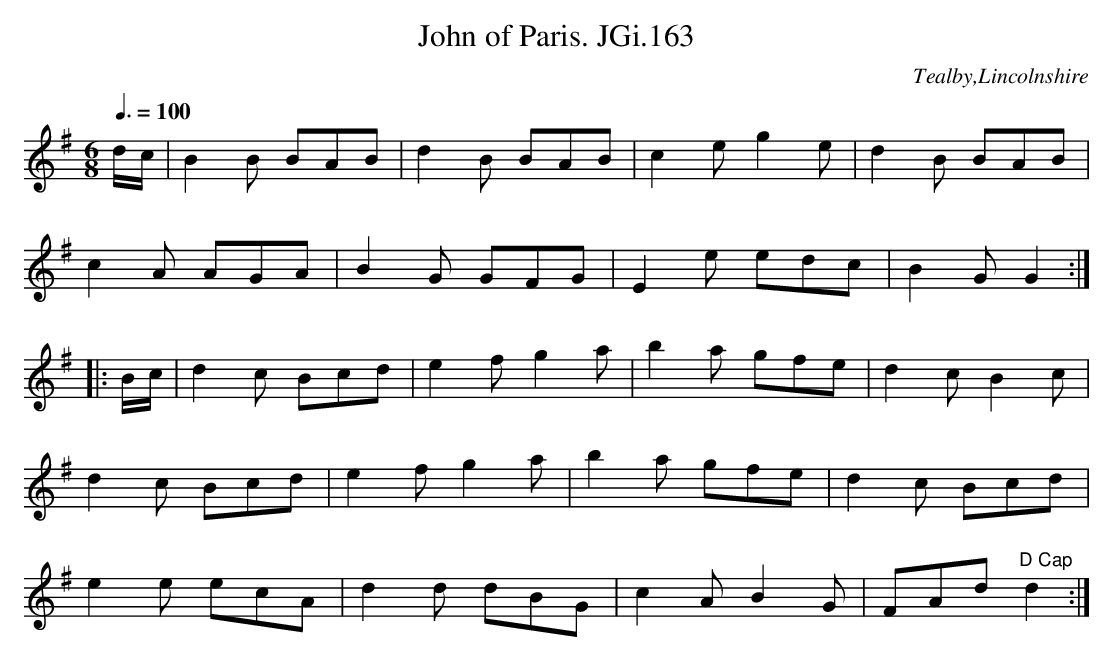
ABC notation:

X:1
T:John of Paris. JGi.163
L:1/8
M:6/8
O:Tealby,Lincolnshire
Q:3/8=100
K:G
d/c/|B2B BAB|d2B BAB|c2eg2e|d2B BAB|
c2A AGA|B2G GFG|E2e edc|B2GG2:|
|:B/c/|d2c Bcd|e2fg2a|b2a gfe|d2cB2c|
d2c Bcd|e2fg2a|b2a gfe|d2c Bcd|
e2e ecA|d2d dBG|c2AB2G|FAd"D Cap"d2:|
